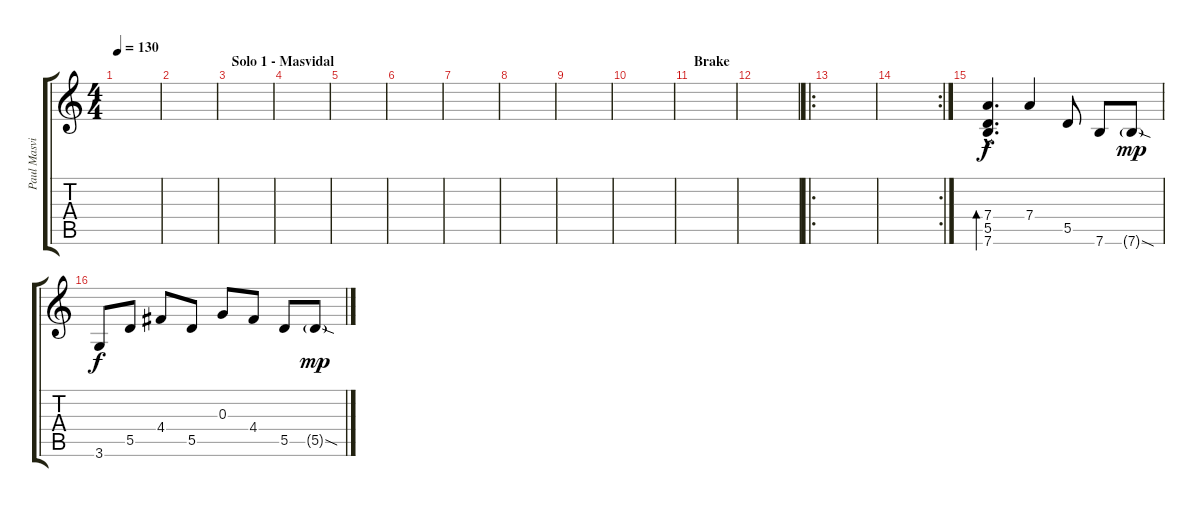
\track ("Paul Masvidal" "Paul Masvi") {instrument electricguitarclean}
\staff {score tabs}
\tuning (E4 B3 G3 D3 A2 E2) {hide}
\ts (4 4)
\tempo 130
\clef g2
\ks c
|
|
\section ("" "Solo 1 - Masvidal")
|
|
|
|
|
|
|
|
\section ("" "Brake")
|
|
\ro
|
\rc 2
|
(7.4{hac} 5.5{hac} 7.6{hac}).4{d bd 480} 7.4.4 5.5.8 7.6.8 7.6{sod g}.8{dy mp} |
3.6.8{dy f} 5.5.8 4.4.8 5.5.8 0.3.8 4.4.8 5.5.8 5.5{sod g}.8{dy mp}
